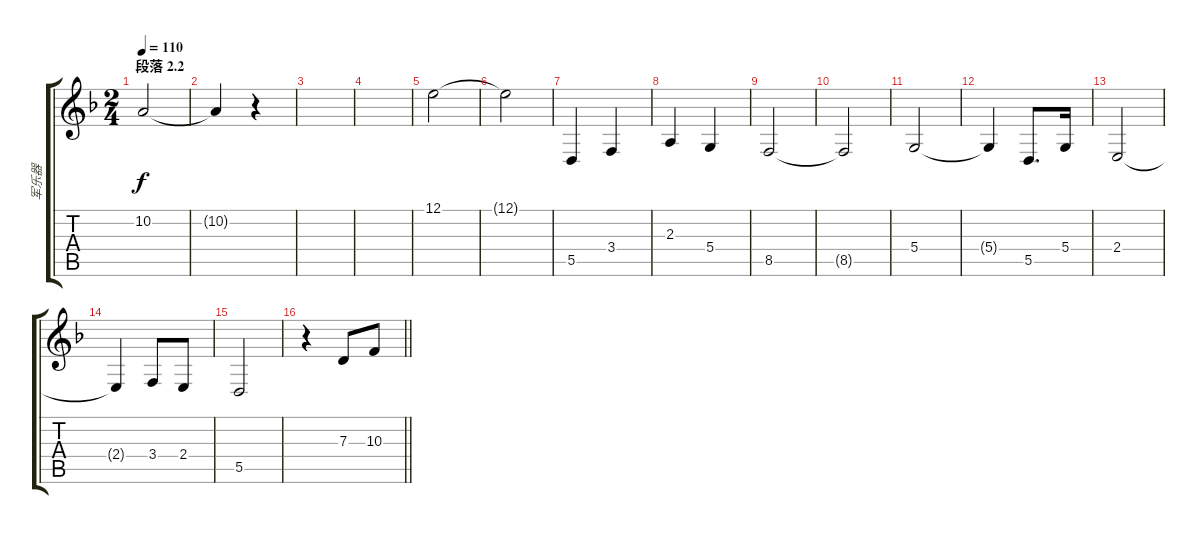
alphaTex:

\track ("军乐器" "军乐器") {instrument trombone}
\staff {score tabs}
\tuning (E4 B3 G3 D3 A2 E2) {hide}
\ts (2 4)
\section ("" "段落 2.2")
\tempo 110
\clef g2
\ks dminor
10.2.2{dy f} |
10.2{t}.4 r.4 |
|
|
12.1.2 |
12.1{t}.2 |
5.5.4 3.4.4 |
2.3.4 5.4.4 |
8.5.2 |
8.5{t}.2 |
5.4.2 |
5.4{t}.4 5.5.8{d} 5.4.16 |
2.4.2 |
2.4{t}.4 3.4.8 2.4.8 |
5.5.2 |
\barLineRight lightlight
r.4 7.3.8 10.3.8
